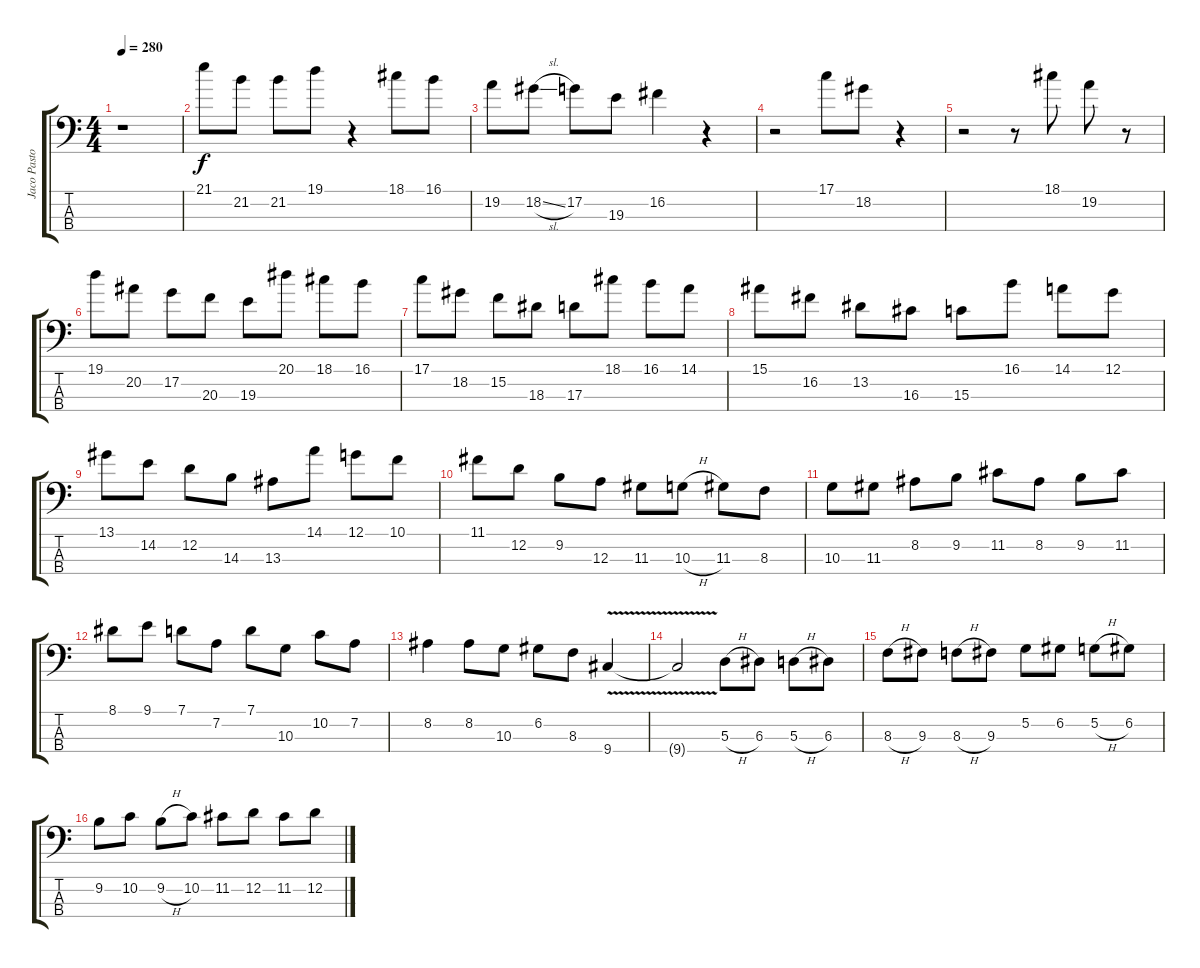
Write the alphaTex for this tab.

\track ("Jaco Pastorius" "Jaco Pasto") {instrument fretlessbass}
\staff {score tabs}
\tuning (G2 D2 A1 E1) {hide}
\ts (4 4)
\tempo 280
\clef f4
\ks c
r.1{dy f} |
21.1.8 21.2.8 21.2.8 19.1.8 r.4 18.1.8 16.1.8 |
19.2.8 18.2{sl}.8 17.2.8 19.3.8 16.2.4 r.4 |
r.2 17.1.8 18.2.8 r.4 |
r.2 r.8 18.1.8 19.2.8 r.8 |
19.1.8 20.2.8 17.2.8 20.3.8 19.3.8 20.1.8 18.1.8 16.1.8 |
17.1.8 18.2.8 15.2.8 18.3.8 17.3.8 18.1.8 16.1.8 14.1.8 |
15.1.8 16.2.8 13.2.8 16.3.8 15.3.8 16.1.8 14.1.8 12.1.8 |
13.1.8 14.2.8 12.2.8 14.3.8 13.3.8 14.1.8 12.1.8 10.1.8 |
11.1.8 12.2.8 9.2.8 12.3.8 11.3.8 10.3{h}.8 11.3.8 8.3.8 |
10.3.8 11.3.8 8.2.8 9.2.8 11.2.8 8.2.8 9.2.8 11.2.8 |
8.1.8 9.1.8 7.1.8 7.2.8 7.1.8 10.3.8 10.2.8 7.2.8 |
8.2.4 8.2.8 10.3.8 6.2.8 8.3.8 9.4{v}.4 |
9.4{t}.2 5.3{h}.8 6.3.8 5.3{h}.8 6.3.8 |
8.3{h}.8 9.3.8 8.3{h}.8 9.3.8 5.2.8 6.2.8 5.2{h}.8 6.2.8 |
9.2.8 10.2.8 9.2{h}.8 10.2.8 11.2.8 12.2.8 11.2.8 12.2.8
